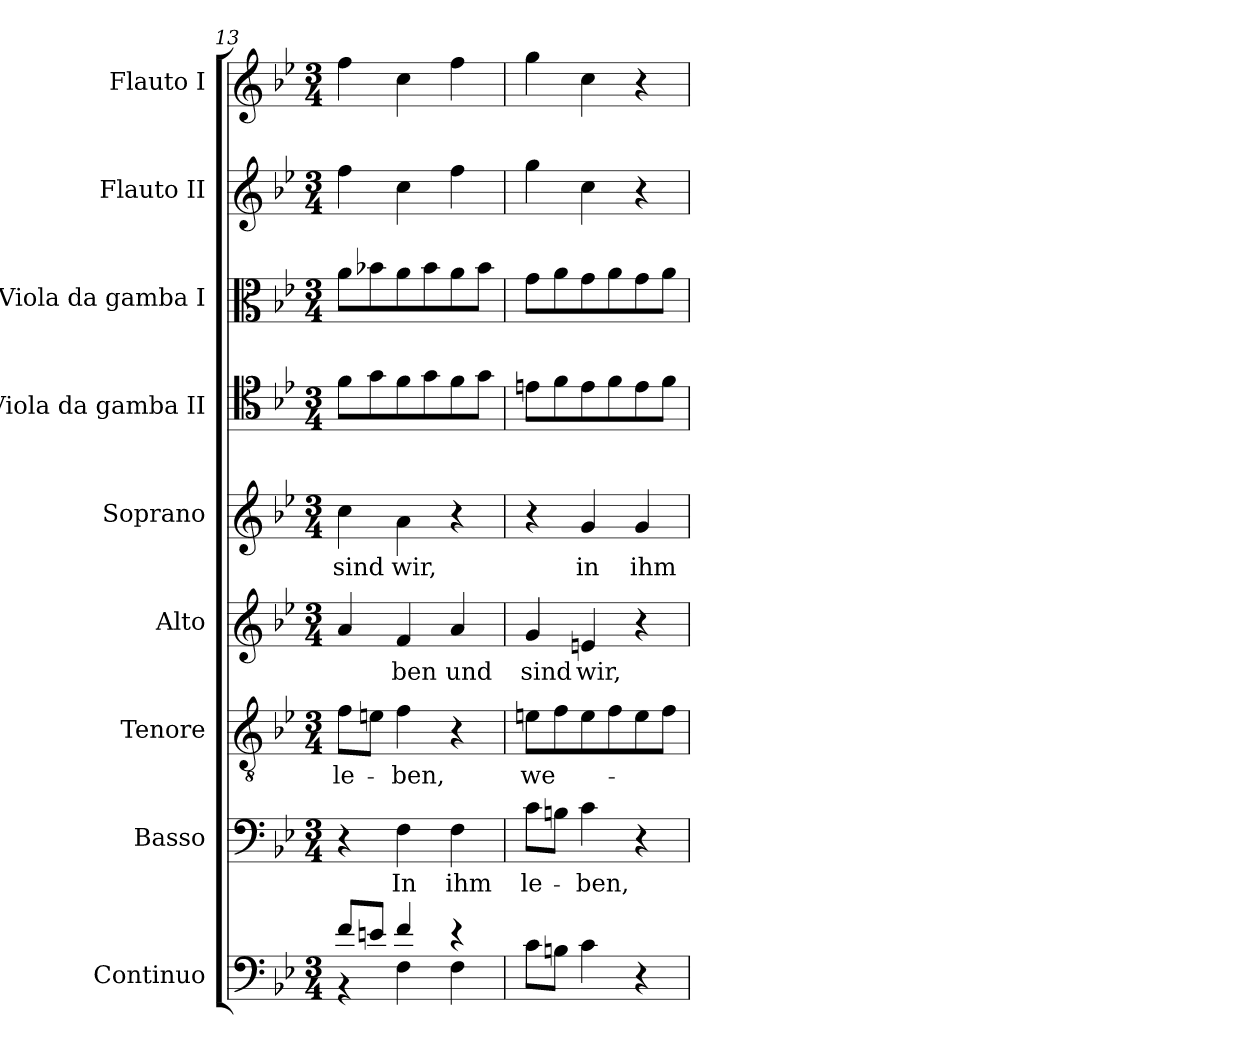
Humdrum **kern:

**kern	**kern	**text	**kern	**text	**kern	**text	**kern	**text	**kern	**kern	**kern	**kern
*part9	*part8	*part8	*part7	*part7	*part6	*part6	*part5	*part5	*part4	*part3	*part2	*part1
*staff9	*staff8	*staff8	*staff7	*staff7	*staff6	*staff6	*staff5	*staff5	*staff4	*staff3	*staff2	*staff1
*I"Continuo	*I"Basso	*	*I"Tenore	*	*I"Alto	*	*I"Soprano	*	*I"Viola da gamba II	*I"Viola da gamba I	*I"Flauto II	*I"Flauto I
*clefF4	*clefF4	*	*clefGv2	*	*clefG2	*	*clefG2	*	*clefC4	*clefC3	*clefG2	*clefG2
*	*	*	*ITrd7c12	*	*	*	*	*	*	*	*	*
*k[b-e-]	*k[b-e-]	*	*k[b-e-]	*	*k[b-e-]	*	*k[b-e-]	*	*k[b-e-]	*k[b-e-]	*k[b-e-]	*k[b-e-]
*B-:	*B-:	*	*B-:	*	*B-:	*	*B-:	*	*B-:	*B-:	*B-:	*B-:
*M3/4	*M3/4	*	*M3/4	*	*M3/4	*	*M3/4	*	*M3/4	*M3/4	*M3/4	*M3/4
=13	=13	=13	=13	=13	=13	=13	=13	=13	=13	=13	=13	=13
*^	*	*	*	*	*	*	*	*	*	*	*	*
!	!	!	!	!	!LO:LY:b:color=#000000	!	!	!	!	!	!	!	!
!	!	!	!	!	!	!	!	!	!LO:LY:b:color=#000000	!	!	!	!
8fi/L	4r	4r	.	8Fi\L	le-	4ai/	.	4cci\	sind	8fi\L	8ai\L	4ffi\	4ffi\
8eni/J	.	.	.	8Eni\J	.	.	.	.	.	8gi\	8b-Xi\	.	.
!	!	!	!LO:LY:b:color=#000000	!	!	!	!	!	!	!	!	!	!
!	!	!	!	!	!LO:LY:b:color=#000000	!	!	!	!	!	!	!	!
!	!	!	!	!	!	!	!LO:LY:b:color=#000000	!	!	!	!	!	!
!	!	!	!	!	!	!	!	!	!LO:LY:b:color=#000000	!	!	!	!
4fi/	4Fi\	4Fi\	In	4Fi\	-ben,	4fi/	-ben	4ai\	wir,	8fi\	8ai\	4cci\	4cci\
.	.	.	.	.	.	.	.	.	.	8gi\	8b-i\	.	.
!	!	!	!LO:LY:b:color=#000000	!	!	!	!	!	!	!	!	!	!
!	!	!	!	!	!	!	!LO:LY:b:color=#000000	!	!	!	!	!	!
4r	4Fi\	4Fi\	ihm	4r	.	4ai/	und	4r	.	8fi\	8ai\	4ffi\	4ffi\
.	.	.	.	.	.	.	.	.	.	8gi\J	8b-i\J	.	.
*v	*v	*	*	*	*	*	*	*	*	*	*	*	*
=14	=14	=14	=14	=14	=14	=14	=14	=14	=14	=14	=14	=14
!	!	!LO:LY:b:color=#000000	!	!	!	!	!	!	!	!	!	!
!	!	!	!	!LO:LY:b:color=#000000	!	!	!	!	!	!	!	!
!	!	!	!	!	!	!LO:LY:b:color=#000000	!	!	!	!	!	!
8ci\L	8ci\L	le-	8Eni\L	we-	4gi/	sind	4r	.	8eni\L	8gi\L	4ggi\	4ggi\
8Bni\J	8Bni\J	.	8Fi\	.	.	.	.	.	8fi\	8ai\	.	.
!	!	!LO:LY:b:color=#000000	!	!	!	!	!	!	!	!	!	!
!	!	!	!	!	!	!LO:LY:b:color=#000000	!	!	!	!	!	!
!	!	!	!	!	!	!	!	!LO:LY:b:color=#000000	!	!	!	!
4ci\	4ci\	-ben,	8Ei\	.	4eni/	wir,	4gi/	in	8ei\	8gi\	4cci\	4cci\
.	.	.	8Fi\	.	.	.	.	.	8fi\	8ai\	.	.
!	!	!	!	!	!	!	!	!LO:LY:b:color=#000000	!	!	!	!
4r	4r	.	8Ei\	.	4r	.	4gi/	ihm	8ei\	8gi\	4r	4r
.	.	.	8Fi\J	.	.	.	.	.	8fi\J	8ai\J	.	.
=	=	=	=	=	=	=	=	=	=	=	=	=
*-	*-	*-	*-	*-	*-	*-	*-	*-	*-	*-	*-	*-
